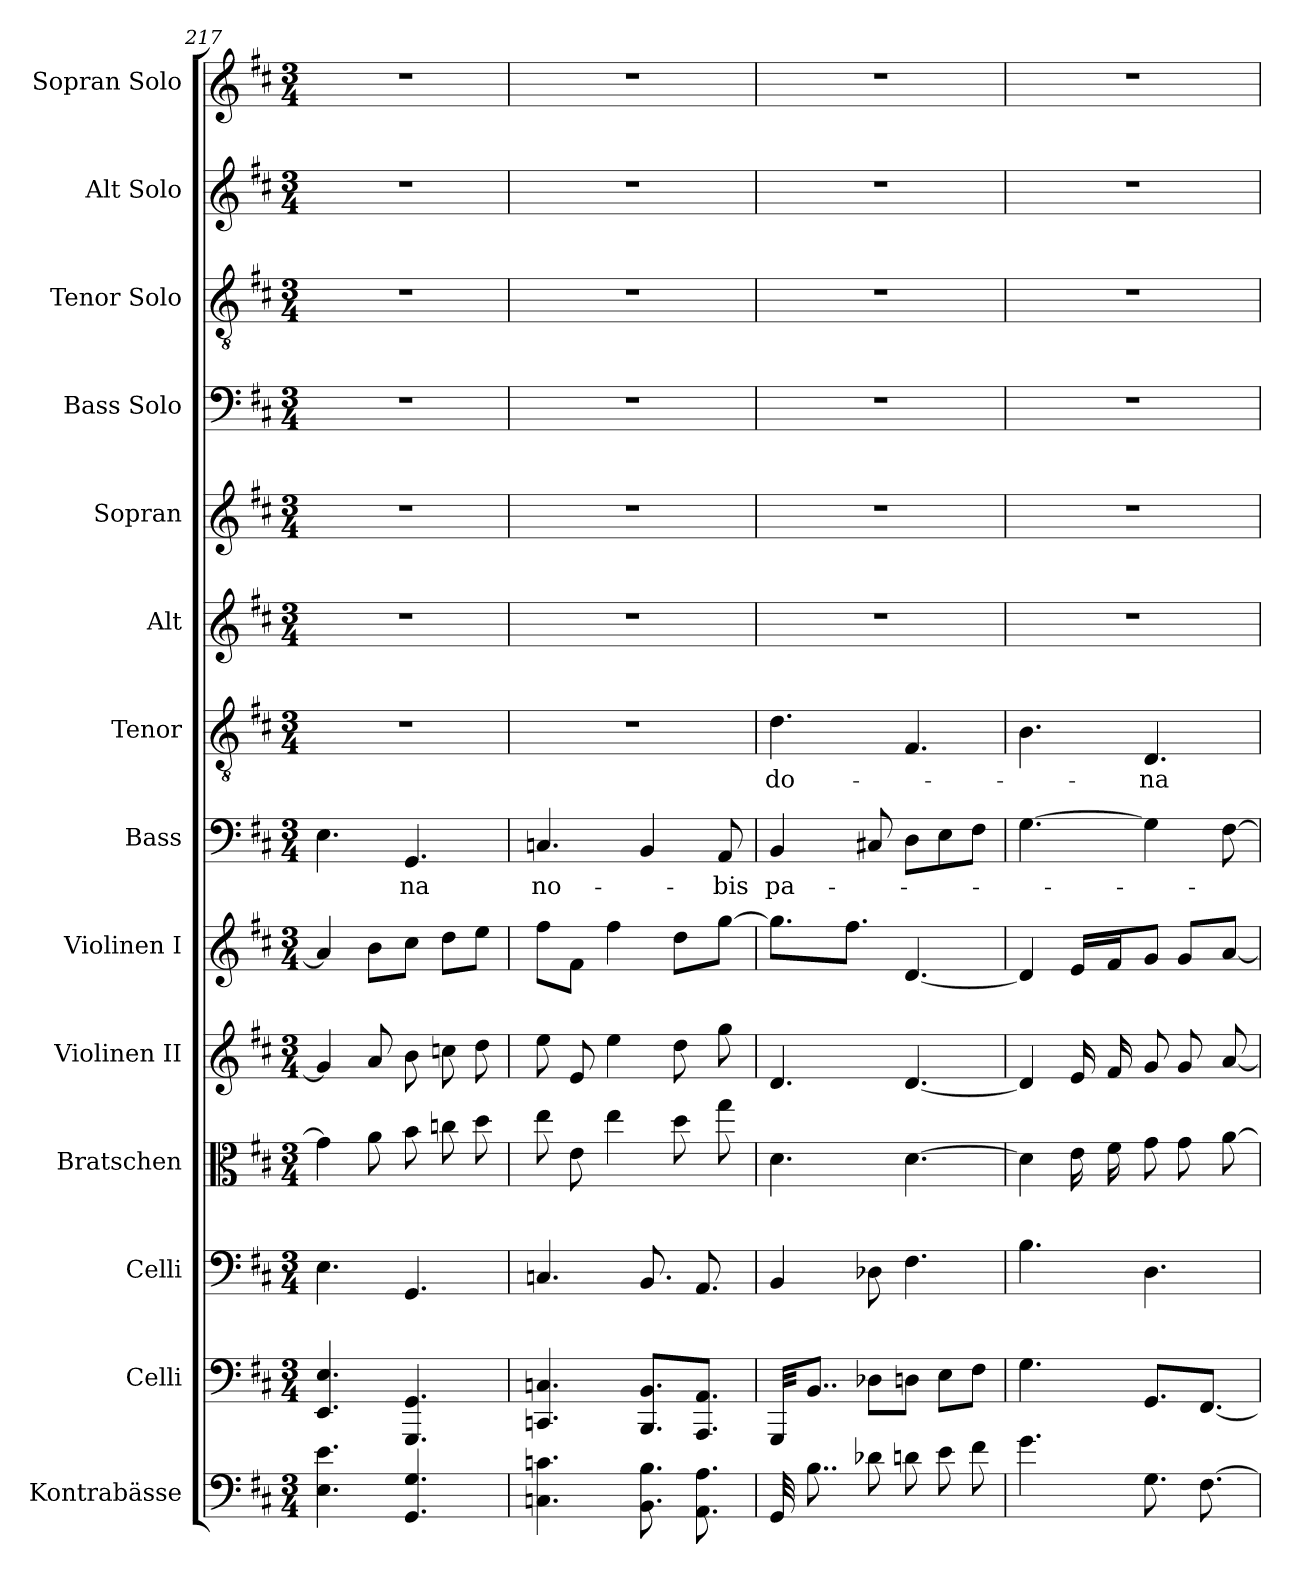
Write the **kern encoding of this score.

**kern	**kern	**kern	**kern	**kern	**kern	**kern	**text	**kern	**text	**kern	**kern	**kern	**kern	**kern	**kern
*part14	*part13	*part12	*part11	*part10	*part9	*part8	*part8	*part7	*part7	*part6	*part5	*part4	*part3	*part2	*part1
*staff14	*staff13	*staff12	*staff11	*staff10	*staff9	*staff8	*staff8	*staff7	*staff7	*staff6	*staff5	*staff4	*staff3	*staff2	*staff1
*I"Kontrabässe	*I"Celli	*I"Celli	*I"Bratschen	*I"Violinen II	*I"Violinen I	*I"Bass	*	*I"Tenor	*	*I"Alt	*I"Sopran	*I"Bass Solo	*I"Tenor Solo	*I"Alt Solo	*I"Sopran Solo
*	*I'Cl.	*	*	*	*I'Vl.	*I'B.	*	*I'T.	*	*I'A.	*I'S.	*I'B.S.	*I'T.S.	*I'A.S.	*I'S.S.
*clefF4	*clefF4	*clefF4	*clefC3	*clefG2	*clefG2	*clefF4	*	*clefGv2	*	*clefG2	*clefG2	*clefF4	*clefGv2	*clefG2	*clefG2
*ITrd7c12	*	*	*	*	*	*	*	*	*	*	*	*	*	*	*
*k[f#c#]	*k[f#c#]	*k[f#c#]	*k[f#c#]	*k[f#c#]	*k[f#c#]	*k[f#c#]	*	*k[f#c#]	*	*k[f#c#]	*k[f#c#]	*k[f#c#]	*k[f#c#]	*k[f#c#]	*k[f#c#]
*	*D:	*D:	*D:	*D:	*D:	*D:	*	*D:	*	*D:	*D:	*D:	*D:	*D:	*D:
*M3/4	*M3/4	*M3/4	*M3/4	*M3/4	*M3/4	*M3/4	*	*M3/4	*	*M3/4	*M3/4	*M3/4	*M3/4	*M3/4	*M3/4
=217	=217	=217	=217	=217	=217	=217	=217	=217	=217	=217	=217	=217	=217	=217	=217
4.EE\ 4.E\	4.EE/ 4.E/	4.E\	4g\]	4g/]	4a/]	4.E\	.	2.r	.	2.r	2.r	2.r	2.r	2.r	2.r
.	.	.	8a\	8a/	8b\L	.	.	.	.	.	.	.	.	.	.
!	!	!	!	!	!	!	!LO:LY:b	!	!	!	!	!	!	!	!
4.GGG/ 4.GG/	4.GGG/ 4.GG/	4.GG/	8b\	8b\	8cc#\J	4.GG/	na	.	.	.	.	.	.	.	.
.	.	.	8ccn\	8ccn\	8dd\L	.	.	.	.	.	.	.	.	.	.
.	.	.	8dd\	8dd\	8ee\J	.	.	.	.	.	.	.	.	.	.
=218	=218	=218	=218	=218	=218	=218	=218	=218	=218	=218	=218	=218	=218	=218	=218
!	!	!	!	!	!	!	!LO:LY:b	!	!	!	!	!	!	!	!
4.CCn\ 4.Cn\	4.CCn/ 4.Cn/	4.Cn/	8ee\	8ee\	8ff#\L	4.Cn/	-no-	2.r	.	2.r	2.r	2.r	2.r	2.r	2.r
.	.	.	8e\	8e/	8f#\J	.	.	.	.	.	.	.	.	.	.
.	.	.	4ee\	4ee\	4ff#\	.	.	.	.	.	.	.	.	.	.
8.BBB\ 8.BB\	8.BBB/ 8.BB/L	8.BB/	.	.	.	4BB/	.	.	.	.	.	.	.	.	.
.	.	.	8dd\	8dd\	8dd\L	.	.	.	.	.	.	.	.	.	.
8.AAA\ 8.AA\	8.AAA/ 8.AA/J	8.AA/	.	.	.	.	.	.	.	.	.	.	.	.	.
!	!	!	!	!	!	!	!LO:LY:b	!	!	!	!	!	!	!	!
.	.	.	8gg\	8gg\	[8gg\J	8AA/	bis	.	.	.	.	.	.	.	.
=219	=219	=219	=219	=219	=219	=219	=219	=219	=219	=219	=219	=219	=219	=219	=219
!	!	!	!	!	!	!	!LO:LY:b	!	!LO:LY:b	!	!	!	!	!	!
32GGG/	32GGG/KKL	4BB/	4.d\	4.d/	8.gg\L]	4BB/	-pa-	4.d\	-do-	2.r	2.r	2.r	2.r	2.r	2.r
8..BB\	8..BB/J	.	.	.	.	.	.	.	.	.	.	.	.	.	.
.	.	.	.	.	8.ff#\J	.	.	.	.	.	.	.	.	.	.
8D-X\	8D-X\L	8D-X\	.	.	.	8C#X/	.	.	.	.	.	.	.	.	.
8Dn\	8Dn\J	4.F#\	[4.d\	[4.d/	[4.d/	8D\L	.	4.F#/	.	.	.	.	.	.	.
8E\	8E\L	.	.	.	.	8E\	.	.	.	.	.	.	.	.	.
8F#\	8F#\J	.	.	.	.	8F#\J	.	.	.	.	.	.	.	.	.
=220	=220	=220	=220	=220	=220	=220	=220	=220	=220	=220	=220	=220	=220	=220	=220
4.G\	4.G\	4.B\	4d\]	4d/]	4d/]	[4.G\	.	4.B\	.	2.r	2.r	2.r	2.r	2.r	2.r
.	.	.	16e\	16e/	16e/LL	.	.	.	.	.	.	.	.	.	.
.	.	.	16f#\	16f#/	16f#/J	.	.	.	.	.	.	.	.	.	.
!	!	!	!	!	!	!	!	!	!LO:LY:b	!	!	!	!	!	!
8.GG\	8.GG/L	4.D\	8g\	8g/	8g/J	4G\]	.	4.D/	na	.	.	.	.	.	.
.	.	.	8g\	8g/	8g/L	.	.	.	.	.	.	.	.	.	.
[8.FF#\	[8.FF#/J	.	.	.	.	.	.	.	.	.	.	.	.	.	.
.	.	.	[8a\	[8a/	[8a/J	[8F#\	.	.	.	.	.	.	.	.	.
=	=	=	=	=	=	=	=	=	=	=	=	=	=	=	=
*-	*-	*-	*-	*-	*-	*-	*-	*-	*-	*-	*-	*-	*-	*-	*-
